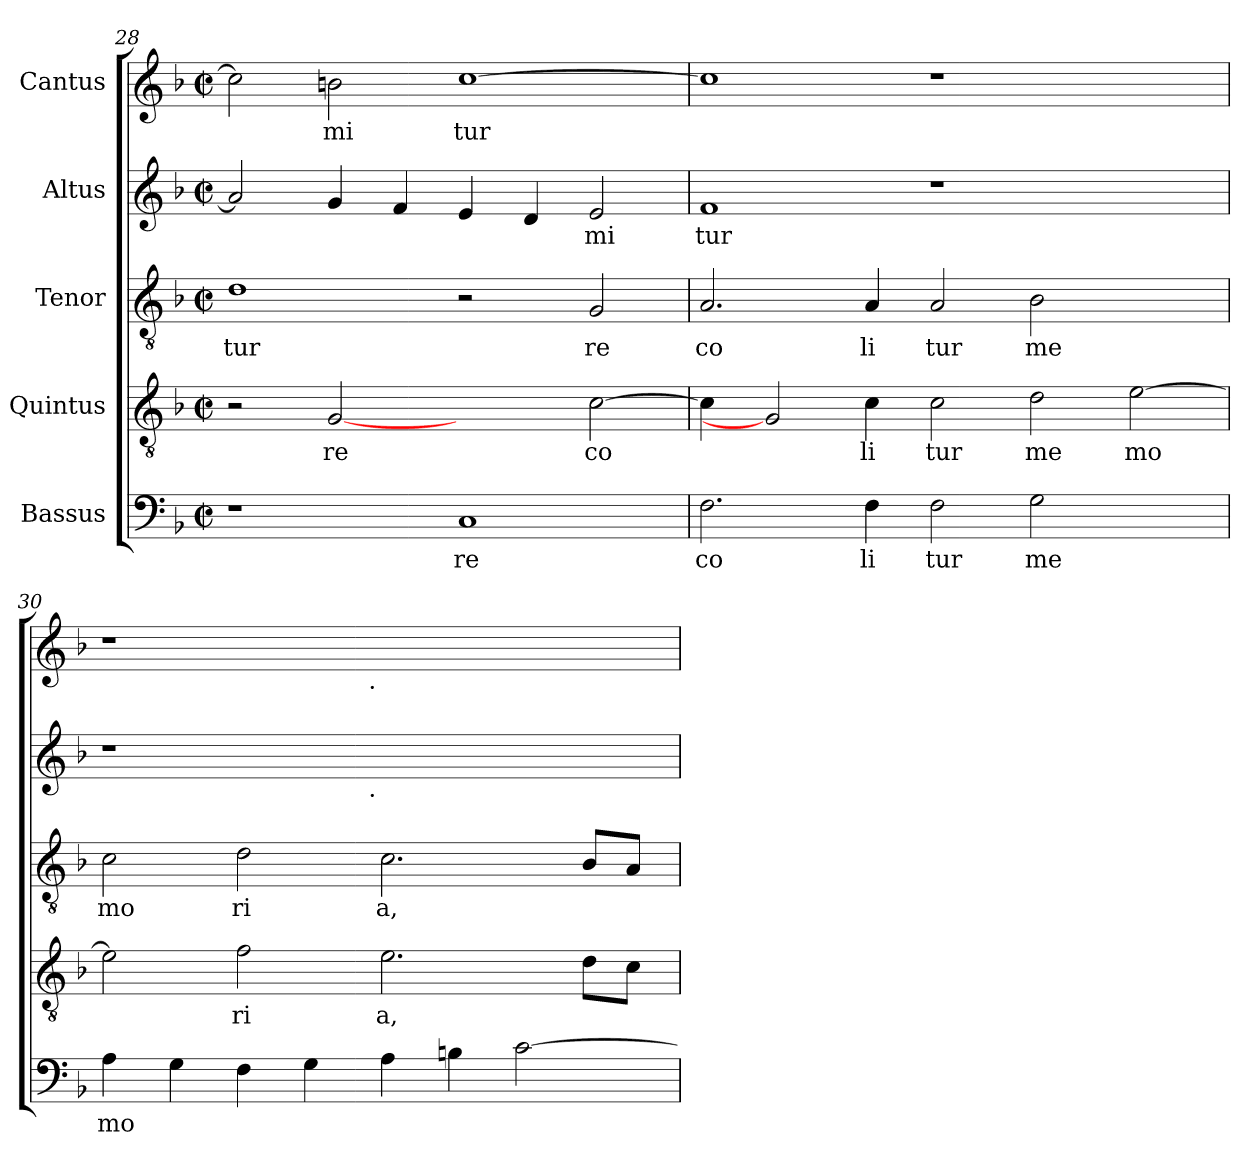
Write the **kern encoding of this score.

**kern	**text	**kern	**text	**kern	**text	**kern	**text	**kern	**text
*part5	*part5	*part4	*part4	*part3	*part3	*part2	*part2	*part1	*part1
*staff5	*staff5	*staff4	*staff4	*staff3	*staff3	*staff2	*staff2	*staff1	*staff1
*I"Bassus	*	*I"Quintus	*	*I"Tenor	*	*I"Altus	*	*I"Cantus	*
!!LO:PB:g=z
*clefF4	*	*clefGv2	*	*clefGv2	*	*clefG2	*	*clefG2	*
*k[b-]	*	*k[b-]	*	*k[b-]	*	*k[b-]	*	*k[b-]	*
*F:	*	*F:	*	*F:	*	*F:	*	*F:	*
*M2/2	*	*M2/2	*	*M2/2	*	*M2/2	*	*M2/2	*
*met(c|)	*	*met(c|)	*	*met(c|)	*	*met(c|)	*	*met(c|)	*
=28	=28	=28	=28	=28	=28	=28	=28	=28	=28
!	!	!	!	!	!LO:LY:b:cj	!	!LO:LY:b:cj	!	!LO:LY:b:cj
1r	.	2r	.	1d	-tur	2a/]	--	2cc\]	.
!	!	!	!LO:LY:b:cj	!	!	!	!LO:LY:b:cj	!	!LO:LY:b:cj
.	.	[2G	re	.	.	4g/	--	2bn\	mi
!	!	!	!	!	!	!	!LO:LY:b:cj	!	!
.	.	.	.	.	.	4f/	--	.	.
!	!LO:LY:b:cj	!	!	!	!	!	!LO:LY:b:cj	!	!LO:LY:b:cj
1C	re	2ryy	.	2r	.	4e/	--	[>1cc	tur
!	!	!	!	!	!	!	!LO:LY:b:cj	!	!
.	.	.	.	.	.	4d/	--	.	.
!	!	!	!LO:LY:b:cj	!	!LO:LY:b:cj	!	!LO:LY:b:cj	!	!
.	.	[>2c\	co	2G/	re	2e/	-mi	.	.
=29	=29	=29	=29	=29	=29	=29	=29	=29	=29
!	!LO:LY:b:cj	!	!LO:LY:b:cj	!	!LO:LY:b:cj	!	!LO:LY:b:cj	!	!LO:LY:b:cj
2.F\	co	4c\]	.	2.A/	co	1f	tur	1cc]	.
.	.	2G]	.	.	.	.	.	.	.
!	!LO:LY:b:cj	!	!LO:LY:b:cj	!	!LO:LY:b:cj	!	!	!	!
4F\	li	4c\	li	4A/	li	.	.	.	.
!	!LO:LY:b:cj	!	!LO:LY:b:cj	!	!LO:LY:b:cj	!	!	!	!
2F\	tur	2c\	tur	2A/	tur	1r	.	1r	.
!	!LO:LY:b:cj	!	!LO:LY:b:cj	!	!LO:LY:b:cj	!	!	!	!
2G\	me	2d\	me	2B-\	me	.	.	.	.
!	!	!	!LO:LY:b:cj	!	!	!	!	!	!
2ryy	.	[>2e\	mo	2ryy	.	2ryy	.	2ryy	.
=30	=30	=30	=30	=30	=30	=30	=30	=30	=30
!	!LO:LY:b:cj	!	!LO:LY:b:cj	!	!LO:LY:b:cj	!	!	!	!
*	*	*	*	*	*	*^	*	*^	*
4A\	mo	2e\]	.	2c\	mo	1r	2ryy	.	1r	2ryy	.
!	!LO:LY:b:cj	!	!	!	!	!	!	!	!	!	!
4G\	.	.	.	.	.	.	.	.	.	.	.
!	!LO:LY:b:cj	!	!LO:LY:b:cj	!	!LO:LY:b:cj	!	!	!	!	!	!
4F\	.	2f\	ri	2d\	ri	.	4ryy	.	.	4ryy	.
!	!LO:LY:b:cj	!	!	!	!	!	!	!	!	!	!
4G\	.	.	.	.	.	.	8...ryy	.	.	8...ryy	.
!	!	!	!	!	!	!	!	!	!	!LO:TX:b:t=.	!
!	!	!	!	!	!	!	!LO:TX:b:t=.	!	!	!	!
.	.	.	.	.	.	.	1ryy	.	.	1ryy	.
!	!LO:LY:b:cj	!	!LO:LY:b:cj	!	!LO:LY:b:cj	!	!	!	!	!	!
4A\	.	2.e\	a,	2.c\	a,	1ryy	.	.	1ryy	.	.
!	!LO:LY:b:cj	!	!	!	!	!	!	!	!	!	!
4Bn\	.	.	.	.	.	.	.	.	.	.	.
!	!LO:LY:b:cj	!	!	!	!	!	!	!	!	!	!
[>2c\	.	.	.	.	.	.	.	.	.	.	.
!	!	!	!LO:LY:b:cj	!	!LO:LY:b:cj	!	!	!	!	!	!
.	.	8d\L	.	8B-/L	.	.	.	.	.	.	.
!	!	!	!LO:LY:b:cj	!	!LO:LY:b:cj	!	!	!	!	!	!
.	.	8c\J	.	8A/J	.	.	.	.	.	.	.
.	.	.	.	.	.	.	64ryy	.	.	64ryy	.
*	*	*	*	*	*	*v	*v	*	*	*	*
*	*	*	*	*	*	*	*	*v	*v	*
=	=	=	=	=	=	=	=	=	=
*-	*-	*-	*-	*-	*-	*-	*-	*-	*-
